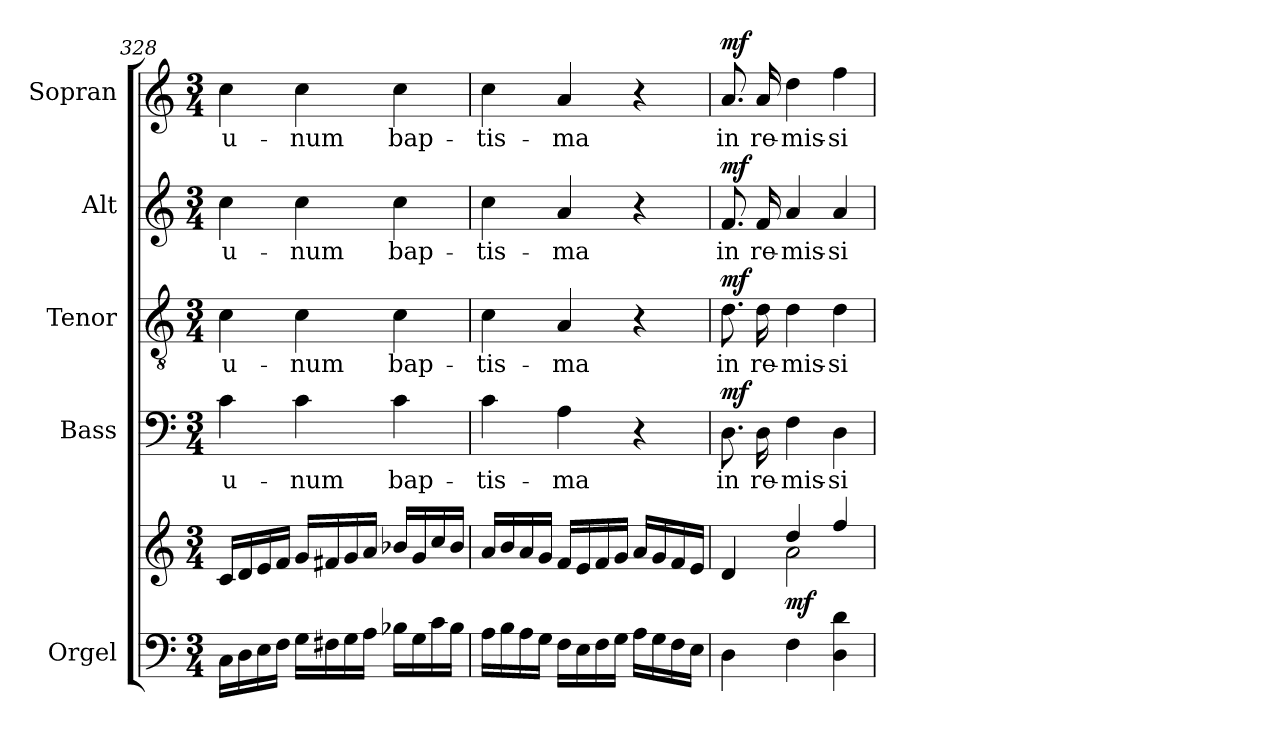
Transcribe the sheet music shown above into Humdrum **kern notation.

**kern	**kern	**dynam	**kern	**text	**dynam	**kern	**text	**dynam	**kern	**text	**dynam	**kern	**text	**dynam
*part5	*part5	*part5	*part4	*part4	*part4	*part3	*part3	*part3	*part2	*part2	*part2	*part1	*part1	*part1
*staff6	*staff5	*staff5/6	*staff4	*staff4	*staff4	*staff3	*staff3	*staff3	*staff2	*staff2	*staff2	*staff1	*staff1	*staff1
*I"Orgel	*	*	*I"Bass	*	*	*I"Tenor	*	*	*I"Alt	*	*	*I"Sopran	*	*
*I'Org.	*	*	*I'B.	*	*	*I'T.	*	*	*I'A.	*	*	*I'S.	*	*
*clefF4	*clefG2	*	*clefF4	*	*	*clefGv2	*	*	*clefG2	*	*	*clefG2	*	*
*k[]	*k[]	*	*k[]	*	*	*k[]	*	*	*k[]	*	*	*k[]	*	*
*C:	*C:	*	*C:	*	*	*C:	*	*	*C:	*	*	*C:	*	*
*M3/4	*M3/4	*	*M3/4	*	*	*M3/4	*	*	*M3/4	*	*	*M3/4	*	*
=328	=328	=328	=328	=328	=328	=328	=328	=328	=328	=328	=328	=328	=328	=328
!	!	!	!	!LO:LY:b	!	!	!LO:LY:b	!	!	!LO:LY:b	!	!	!LO:LY:b	!
16C\LL	16c/LL	.	4c\	u-	.	4c\	u-	.	4cc\	u-	.	4cc\	u-	.
16D\	16d/	.	.	.	.	.	.	.	.	.	.	.	.	.
16E\	16e/	.	.	.	.	.	.	.	.	.	.	.	.	.
16F\JJ	16f/JJ	.	.	.	.	.	.	.	.	.	.	.	.	.
!	!	!	!	!LO:LY:b	!	!	!LO:LY:b	!	!	!LO:LY:b	!	!	!LO:LY:b	!
16G\LL	16g/LL	.	4c\	-num	.	4c\	-num	.	4cc\	-num	.	4cc\	-num	.
16F#X\	16f#X/	.	.	.	.	.	.	.	.	.	.	.	.	.
16G\	16g/	.	.	.	.	.	.	.	.	.	.	.	.	.
16A\JJ	16a/JJ	.	.	.	.	.	.	.	.	.	.	.	.	.
!	!	!	!	!LO:LY:b	!	!	!LO:LY:b	!	!	!LO:LY:b	!	!	!LO:LY:b	!
16B-X\LL	16b-X/LL	.	4c\	bap-	.	4c\	bap-	.	4cc\	bap-	.	4cc\	bap-	.
16G\	16g/	.	.	.	.	.	.	.	.	.	.	.	.	.
16c\	16cc/	.	.	.	.	.	.	.	.	.	.	.	.	.
16B-\JJ	16b-/JJ	.	.	.	.	.	.	.	.	.	.	.	.	.
=329	=329	=329	=329	=329	=329	=329	=329	=329	=329	=329	=329	=329	=329	=329
!	!	!	!	!LO:LY:b	!	!	!LO:LY:b	!	!	!LO:LY:b	!	!	!LO:LY:b	!
16A\LL	16a/LL	.	4c\	-tis-	.	4c\	-tis-	.	4cc\	-tis-	.	4cc\	-tis-	.
16B\	16b/	.	.	.	.	.	.	.	.	.	.	.	.	.
16A\	16a/	.	.	.	.	.	.	.	.	.	.	.	.	.
16G\JJ	16g/JJ	.	.	.	.	.	.	.	.	.	.	.	.	.
!	!	!	!	!LO:LY:b	!	!	!LO:LY:b	!	!	!LO:LY:b	!	!	!LO:LY:b	!
16F\LL	16f/LL	.	4A\	-ma	.	4A/	-ma	.	4a/	-ma	.	4a/	-ma	.
16E\	16e/	.	.	.	.	.	.	.	.	.	.	.	.	.
16F\	16f/	.	.	.	.	.	.	.	.	.	.	.	.	.
16G\JJ	16g/JJ	.	.	.	.	.	.	.	.	.	.	.	.	.
16A\LL	16a/LL	.	4r	.	.	4r	.	.	4r	.	.	4r	.	.
16G\	16g/	.	.	.	.	.	.	.	.	.	.	.	.	.
16F\	16f/	.	.	.	.	.	.	.	.	.	.	.	.	.
16E\JJ	16e/JJ	.	.	.	.	.	.	.	.	.	.	.	.	.
!!LO:LB:g=z
=330	=330	=330	=330	=330	=330	=330	=330	=330	=330	=330	=330	=330	=330	=330
*	*^	*	*	*	*	*	*	*	*	*	*	*	*	*
!	!	!	!	!	!LO:LY:b	!LO:DY:a	!	!LO:LY:b	!LO:DY:a	!	!LO:LY:b	!LO:DY:a	!	!LO:LY:b	!LO:DY:a
4D\	4d/	4ryy	.	8.D\	in	mf	8.d\	in	mf	8.f/	in	mf	8.a/	in	mf
!	!	!	!	!	!LO:LY:b	!	!	!LO:LY:b	!	!	!LO:LY:b	!	!	!LO:LY:b	!
.	.	.	.	16D\	re-	.	16d\	re-	.	16f/	re-	.	16a/	re-	.
!	!	!	!LO:DY:b	!	!LO:LY:b	!	!	!LO:LY:b	!	!	!LO:LY:b	!	!	!LO:LY:b	!
4F\	4dd/	2a\	mf	4F\	-mis-	.	4d\	-mis-	.	4a/	-mis-	.	4dd\	-mis-	.
!	!	!	!	!	!LO:LY:b	!	!	!LO:LY:b	!	!	!LO:LY:b	!	!	!LO:LY:b	!
4D\ 4d\	4ff/	.	.	4D\	-si-	.	4d\	-si-	.	4a/	-si-	.	4ff\	-si-	.
*	*v	*v	*	*	*	*	*	*	*	*	*	*	*	*	*
=	=	=	=	=	=	=	=	=	=	=	=	=	=	=
*-	*-	*-	*-	*-	*-	*-	*-	*-	*-	*-	*-	*-	*-	*-
